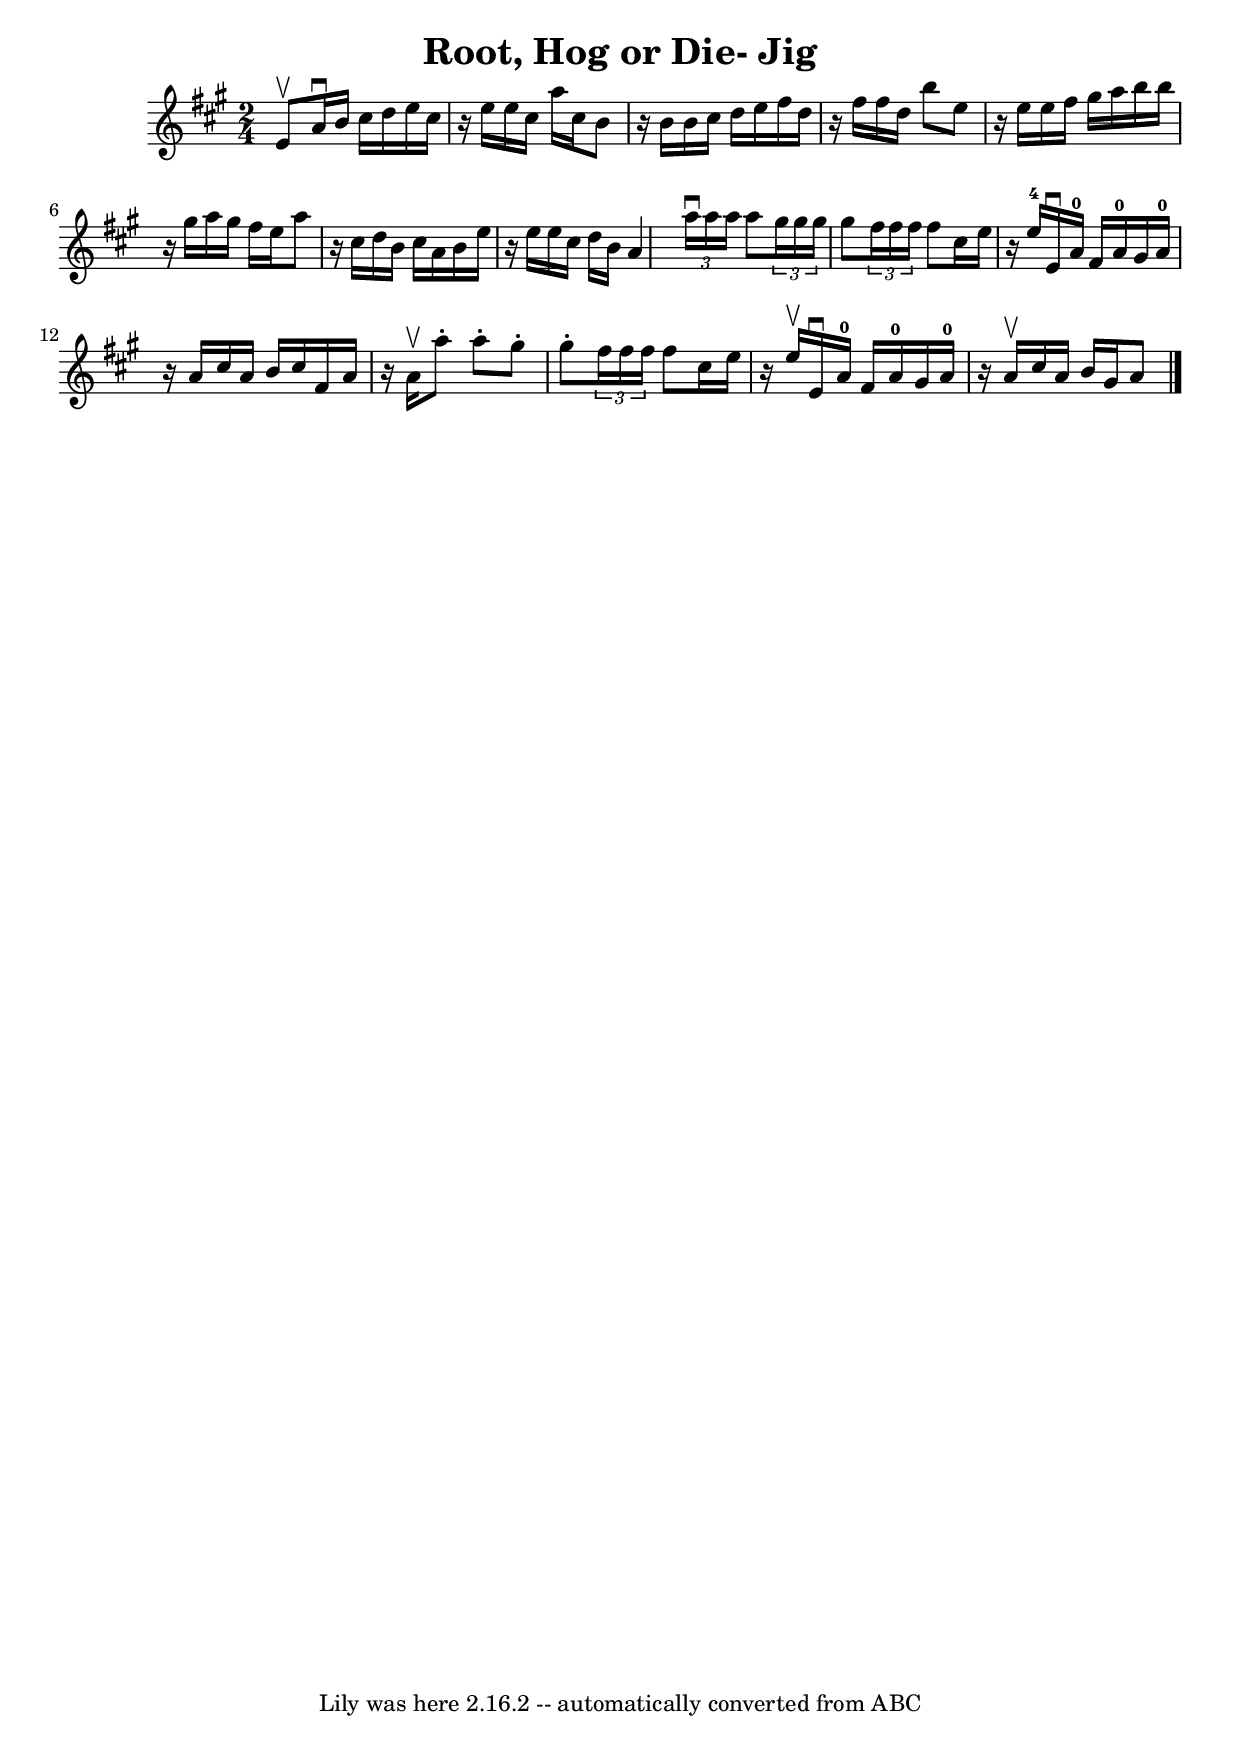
\version "2.16.2"
\include "Mammoth.ily"
\header {
  %% book = "Ryan's Mammoth Collection"
 crossRefNumber = "1"
 footnotes = "\\\\118 664"
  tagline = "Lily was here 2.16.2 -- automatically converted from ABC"
  title = "Root, Hog or Die- Jig"

}
voicedefault =  {


  \time 2/4 
  \key a \major e'8^\upbow  |
 a'16^\downbow b'16 cs''16 d''16 e''16 cs''16    r16 e''16     |
 e''16 cs''16 a''16 cs''16 b'8    r16 b'16     |
 b'16 cs''16 d''16 e''16 fs''16 d''16    r16 fs''16     |
 fs''16 d''16 b''8 e''8    r16 e''16     |
 e''16 fs''16 gs''16 a''16 b''16 b''16    r16 gs''16     |
 a''16 gs''16 fs''16 e''16 a''8    r16 cs''16     |
 d''16 b'16 cs''16 a'16 b'16 e''16    r16 e''16     |
 e''16 cs''16 d''16 b'16 a'4    \bar " |."     \times 2/3 { a''16^\downbow a''16 a''16  
				       } 
 a''8    \times 2/3 { gs''16 gs''16 gs''16   		     } gs''8     |
  
  \times 2/3 { fs''16 fs''16 fs''16  
	     } fs''8 cs''16 e''16      r16 e''16-4    |
 e'16^\downbow a'16-0 fs'16 a'16-0 gs'16 a'16-0   r16 a'16    |
 cs''16 a'16 b'16 cs''16 fs'16 a'16    r16 a'16^\upbow    |
 a''8-. a''8-. gs''8-. gs''8-.    |
  \times 2/3 { fs''16 fs''16    
	 fs''16   	     } fs''8 cs''16 e''16    r16 e''16^\upbow    |
  
 e'16^\downbow a'16-0 fs'16 a'16-0 gs'16 a'16-0   r16 a'16^\upbow    |
 cs''16 a'16 b'16 gs'16 a'8  \bar "|."   

}

\score{
  <<

    \context Staff="default"
    {
      \voicedefault 
      
    }

  >>
  \layout {
    
  }
  \midi {
  }

}
